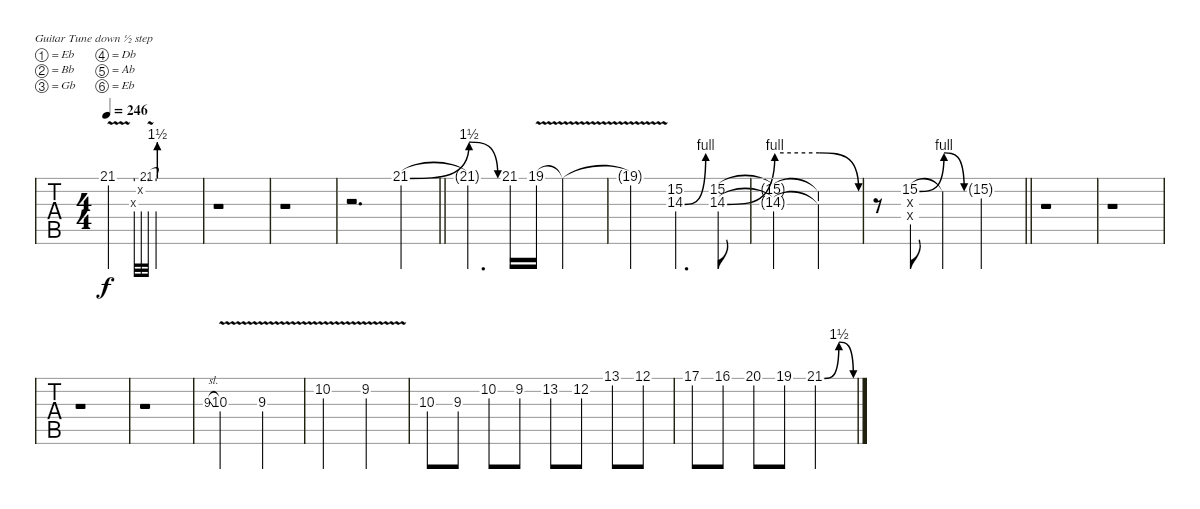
\bracketExtendMode groupsimilarinstruments
\singleTrackTrackNamePolicy hidden
\multiTrackTrackNamePolicy hidden
\firstSystemTrackNameOrientation horizontal
\otherSystemsTrackNameOrientation horizontal
\defaultBarNumberDisplay Hide
\track ("Rhythm Guitar" "E-Gt") {instrument overdrivenguitar}
\staff {tabs}
\tuning (Eb4 Bb3 Gb3 Db3 Ab2 Eb2)
\ts (4 4)
\scale
0.554164
\tempo 246
\accidentals auto
\clef g2
\ottava regular
\simile none
\ks c
21.1{be (hold 0 0 60 0) v t}.2{dy f} 0.3{x}.32{gr onbeat} 0.2{x}.32{gr onbeat} 21.1{be (bend 0 0 60 6) v}.32{gr onbeat} 21.1{be (hold 0 0 60 0) v t}.2 |
\scale
0.44554 r.1 |
r.1 |
\barLineRight lightlight
r.2{d} 21.1{be (bend 0 0 60 6)}.4 |
21.1{be (release 0 6 60 0) t}.4{d} 21.1.16 19.1{v}.16 19.1{v t}.2 |
19.1{v t}.2 (15.2 14.3{be (bend 0 0 60 4)}).4{d} (15.2 14.3{be (bend 0 0 60 4)}).8 |
(15.2{t} 14.3{be (hold 0 4 60 4) t}).2 (15.2{t} 14.3{be (release 0 4 60 0) t}).2 |
\barLineRight lightlight
r.8 (15.2{be (bend 0 0 60 4)} 10.3{x} 10.4{x}).8 15.2{be (release 0 4 60 0) t}.4 15.2{g}.2 |
r.1 |
r.1 |
r.1 |
r.1 |
9.3{sl}.8{gr} 10.3{v}.2 9.3{v}.2 |
10.2{v}.2 9.2{v}.2 |
10.3.8 9.3.8 10.2.8 9.2.8 13.2.8 12.2.8 13.1.8 12.1.8 |
17.1.8 16.1.8 20.1.8 19.1.8 21.1{be (bendrelease 0 0 30 6 30 6 60 0)}.2
